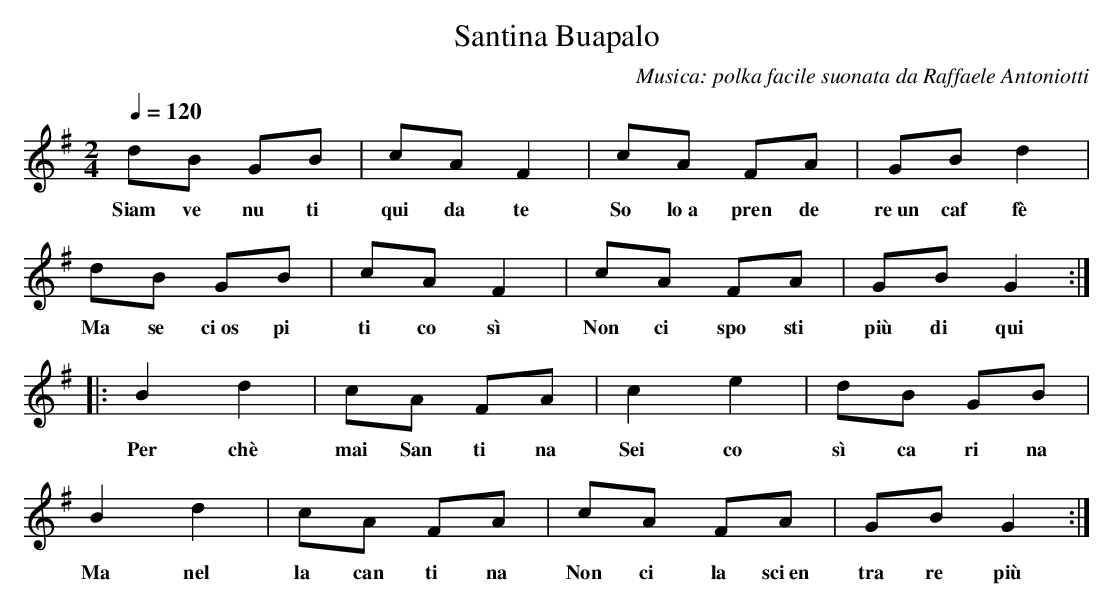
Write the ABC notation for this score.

X:1
T:Santina Buapalo
C:Musica: polka facile suonata da Raffaele Antoniotti
Q:1/4=120
V:1
M:2/4
L:1/16
K:G
d2B2 G2B2 |c2A2 F4 |c2A2 F2A2 |G2B2 d4 |
w:Siam ve nu ti qui da te So lo~a pren de re~un caf fè
d2B2 G2B2 |c2A2 F4 |c2A2 F2A2 |G2B2 G4 ::
w:Ma se ci~os pi ti co sì Non ci spo sti più di qui
B4 d4 |c2A2 F2A2 |c4 e4 |d2B2 G2B2 |
w:Per chè mai San ti na Sei co sì ca ri na
B4 d4 |c2A2 F2A2 |c2A2 F2A2 |G2B2 G4 :|
w:Ma nel la can ti na Non ci la sci~en tra re più
     %End of file
